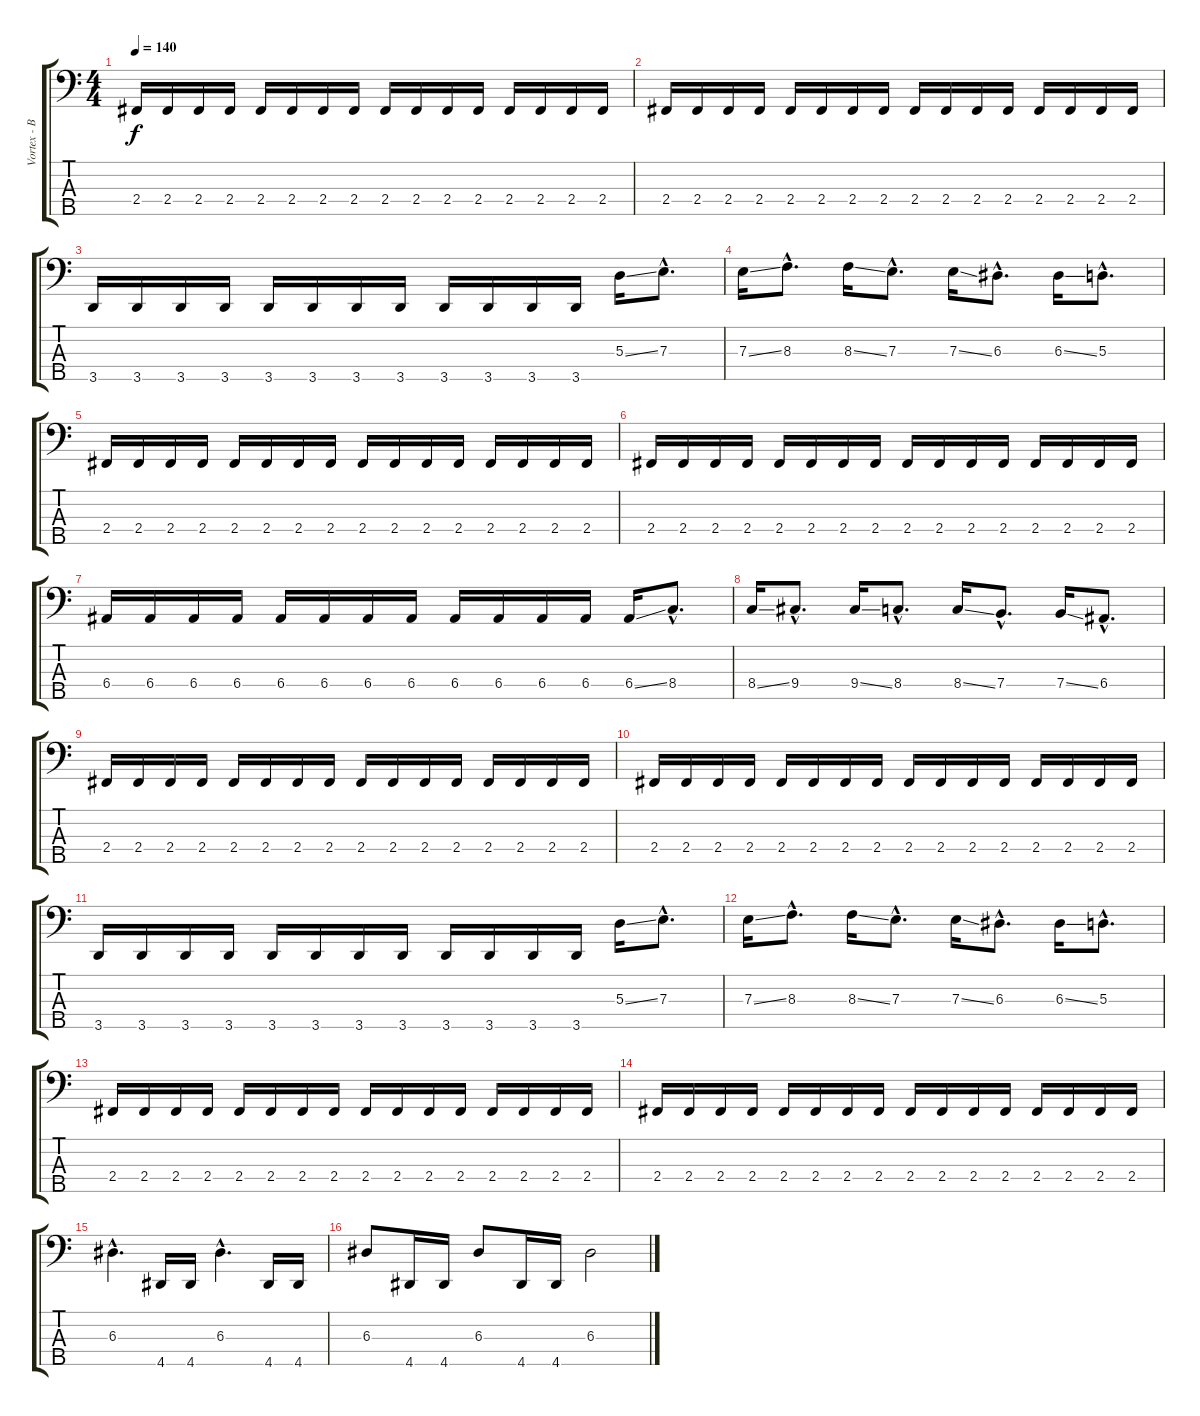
\track ("Vortex - Bass" "Vortex - B") {instrument electricbassfinger}
\staff {score tabs}
\tuning (G2 D2 A1 E1 B0) {hide}
\ts (4 4)
\tempo 140
\clef f4
\ks c
2.4.16{dy f} 2.4.16 2.4.16 2.4.16 2.4.16 2.4.16 2.4.16 2.4.16 2.4.16 2.4.16 2.4.16 2.4.16 2.4.16 2.4.16 2.4.16 2.4.16 |
2.4.16 2.4.16 2.4.16 2.4.16 2.4.16 2.4.16 2.4.16 2.4.16 2.4.16 2.4.16 2.4.16 2.4.16 2.4.16 2.4.16 2.4.16 2.4.16 |
3.5.16 3.5.16 3.5.16 3.5.16 3.5.16 3.5.16 3.5.16 3.5.16 3.5.16 3.5.16 3.5.16 3.5.16 5.3{ss}.16 7.3{hac}.8{d} |
7.3{ss}.16 8.3{hac}.8{d} 8.3{ss}.16 7.3{hac}.8{d} 7.3{ss}.16 6.3{hac}.8{d} 6.3{ss}.16 5.3{hac}.8{d} |
2.4.16 2.4.16 2.4.16 2.4.16 2.4.16 2.4.16 2.4.16 2.4.16 2.4.16 2.4.16 2.4.16 2.4.16 2.4.16 2.4.16 2.4.16 2.4.16 |
2.4.16 2.4.16 2.4.16 2.4.16 2.4.16 2.4.16 2.4.16 2.4.16 2.4.16 2.4.16 2.4.16 2.4.16 2.4.16 2.4.16 2.4.16 2.4.16 |
6.4.16 6.4.16 6.4.16 6.4.16 6.4.16 6.4.16 6.4.16 6.4.16 6.4.16 6.4.16 6.4.16 6.4.16 6.4{ss}.16 8.4{hac}.8{d} |
8.4{ss}.16 9.4{hac}.8{d} 9.4{ss}.16 8.4{hac}.8{d} 8.4{ss}.16 7.4{hac}.8{d} 7.4{ss}.16 6.4{hac}.8{d} |
2.4.16 2.4.16 2.4.16 2.4.16 2.4.16 2.4.16 2.4.16 2.4.16 2.4.16 2.4.16 2.4.16 2.4.16 2.4.16 2.4.16 2.4.16 2.4.16 |
2.4.16 2.4.16 2.4.16 2.4.16 2.4.16 2.4.16 2.4.16 2.4.16 2.4.16 2.4.16 2.4.16 2.4.16 2.4.16 2.4.16 2.4.16 2.4.16 |
3.5.16 3.5.16 3.5.16 3.5.16 3.5.16 3.5.16 3.5.16 3.5.16 3.5.16 3.5.16 3.5.16 3.5.16 5.3{ss}.16 7.3{hac}.8{d} |
7.3{ss}.16 8.3{hac}.8{d} 8.3{ss}.16 7.3{hac}.8{d} 7.3{ss}.16 6.3{hac}.8{d} 6.3{ss}.16 5.3{hac}.8{d} |
2.4.16 2.4.16 2.4.16 2.4.16 2.4.16 2.4.16 2.4.16 2.4.16 2.4.16 2.4.16 2.4.16 2.4.16 2.4.16 2.4.16 2.4.16 2.4.16 |
2.4.16 2.4.16 2.4.16 2.4.16 2.4.16 2.4.16 2.4.16 2.4.16 2.4.16 2.4.16 2.4.16 2.4.16 2.4.16 2.4.16 2.4.16 2.4.16 |
6.3{hac}.4{d} 4.5.16 4.5.16 6.3{hac}.4{d} 4.5.16 4.5.16 |
6.3.8 4.5.16 4.5.16 6.3.8 4.5.16 4.5.16 6.3.2
